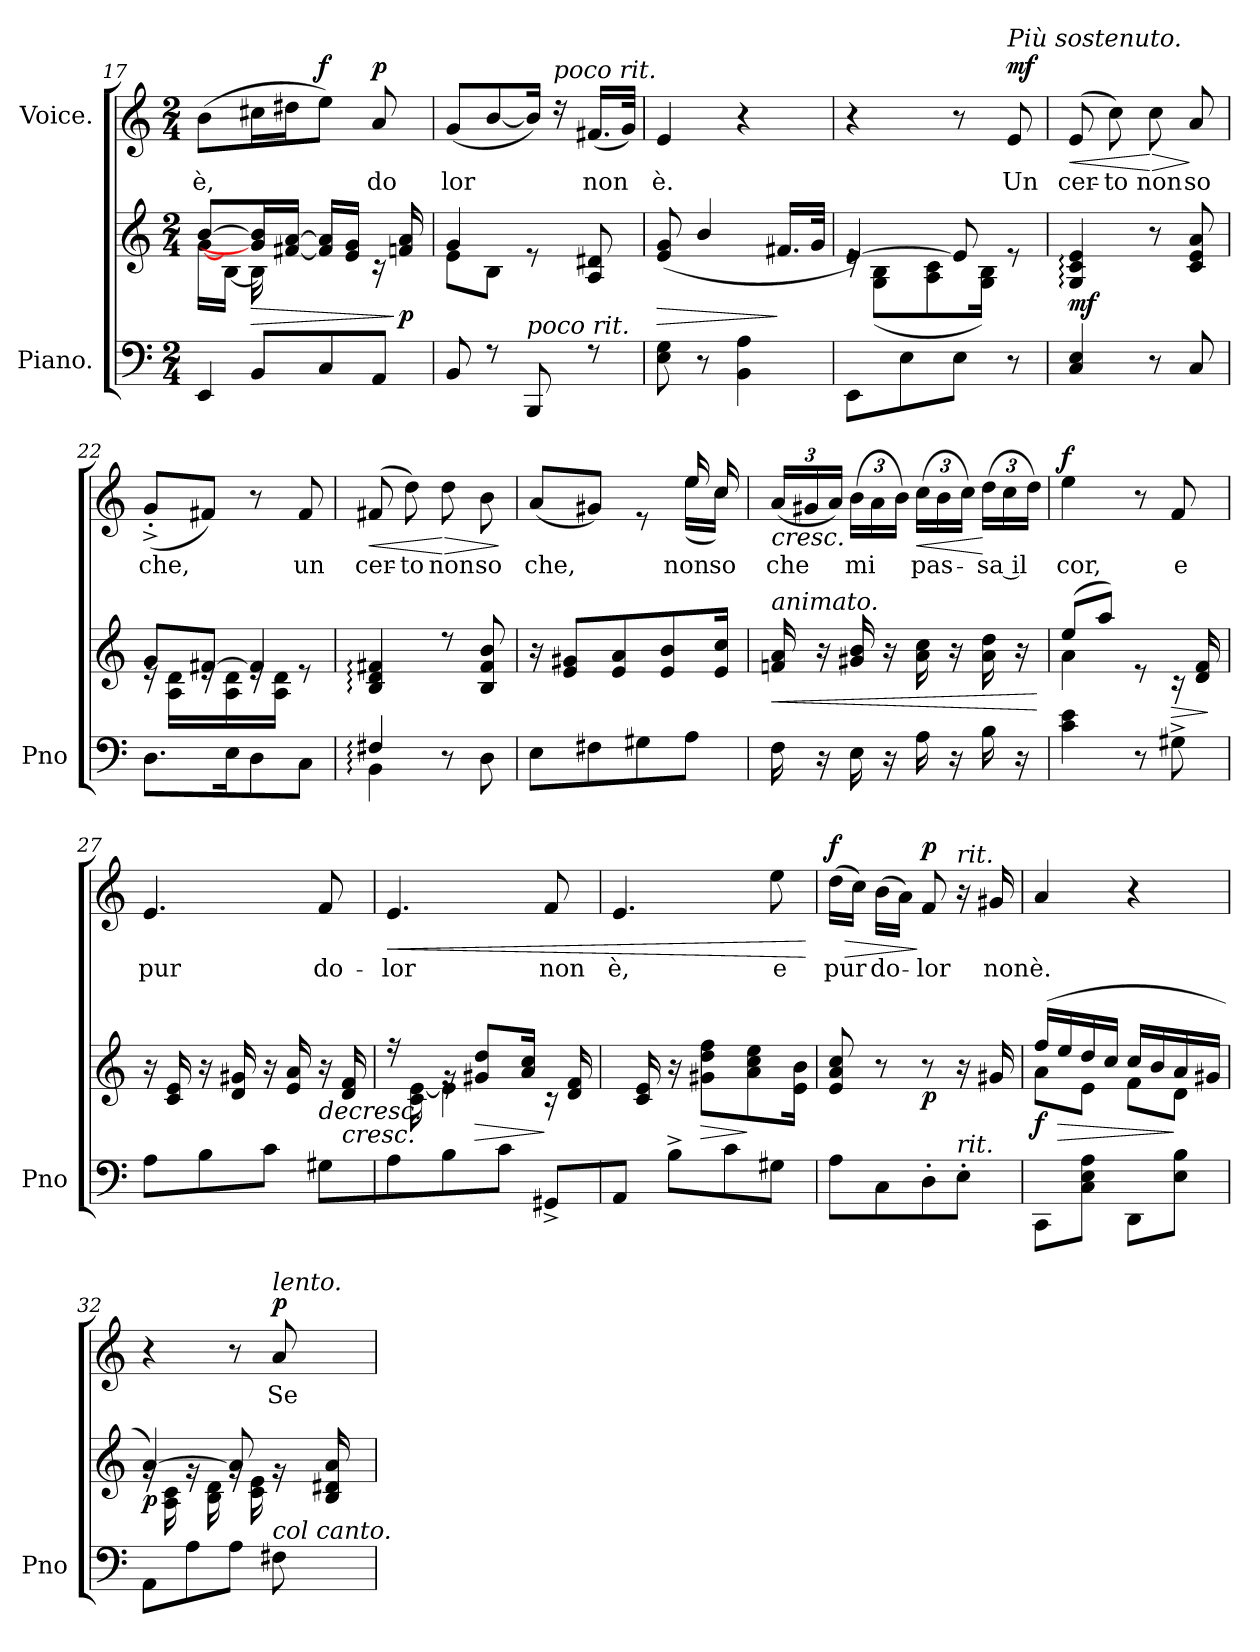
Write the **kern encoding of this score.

**kern	**kern	**dynam	**kern	**text	**dynam
*part2	*part2	*part2	*part1	*part1	*part1
*staff3	*staff2	*staff2/3	*staff1	*staff1	*staff1
*I"Piano.	*	*	*I"Voice.	*	*
*I'Pno	*	*	*	*	*
*clefF4	*clefG2	*	*clefG2	*	*
*k[]	*k[]	*	*k[]	*	*
*M2/4	*M2/4	*	*M2/4	*	*
=17	=17	=17	=17	=17	=17
*	*^	*	*	*	*
!	!	!	!	!	!LO:LY:b	!
8EE/J	[8b/L	[16g\LL	.	(8b\L	è,	.
.	.	[16B\JJ	.	.	.	.
!	!	!	!LO:HP:b	!	!	!
8BB/L	16g/] 16b/]L	16B\]	>	16cc#X\L	.	.
.	[16f#X/ [16a/JJ	4ryy	.	16dd#X\J	.	.
*	*	*	*	*MM60	*	*
!	!	!	!	!	!	!LO:DY:a
8C/	16f#/] 16a/]LL	.	.	8ee\J)	.	f
.	16e/ 16g/JJ	.	.	.	.	.
!	!	!	!	!	!LO:LY:b	!LO:DY:a
8AA/J	16rc	.	.	8a/	do	p
!	!	!	!LO:DY:n=1:b	!	!	!
.	16fn/ 16a/	16ryy	] p	.	.	.
=18	=18	=18	=18	=18	=18	=18
*	*	*	*	*MM55	*	*
!	!	!	!	!	!LO:LY:b	!
8BB/	4g/	8e\L	.	(8g/L	lor	.
8rF	.	8B\J	.	[8b/	.	.
!LO:TX:a:i:t=poco rit.	!	!	!	!	!	!
8BBB/	8re	4ryy	.	16b/Jk])	.	.
!	!	!	!	!LO:TX:a:i:t=poco rit.	!	!
.	.	.	.	16rdd	.	.
*	*	*	*	*MM50	*	*
!	!	!	!	!	!LO:LY:b	!
8rF	8A/ 8d#X/	.	.	(16.f#X/LL	non	.
.	.	.	.	32g/JJk)	.	.
*	*v	*v	*	*	*	*
!!LO:LB:g=z
=19	=19	=19	=19	=19	=19
!	!	!LO:HP:b	!	!LO:LY:b	!
8E\ 8G\	(>8e/ 8g/	>	4e/	è.	.
8r	4b/	.	.	.	.
4BB\ 4A\	.	.	4r	.	.
.	16.f#X/LL	]	.	.	.
.	32g/JJk	.	.	.	.
=20	=20	=20	=20	=20	=20
*	*^	*	*	*	*
8EE\L	[4e/)	16re	.	4r	.	.
.	.	(8G\ 8B\L	.	.	.	.
8E\	.	.	.	.	.	.
.	.	8A\ 8c\	.	.	.	.
8E\J	8e/]	.	.	8r	.	.
.	.	16G\ 16B\Jk)	.	.	.	.
*	*	*	*	*MM60	*	*
!	!	!	!	!LO:TX:a:i:t=Più  sostenuto.	!	!
!	!	!	!	!	!LO:LY:b	!LO:DY:a
8r	8re	8ryy	.	8e/	Un	mf
=21	=21	=21	=21	=21	=21	=21
!	!	!	!LO:DY:b	!	!LO:LY:b	!LO:HP:b
*	*v	*v	*	*	*	*
4C/ 4E/	4G/: 4c/: 4e/:	mf	(8e/	cer-	<
!	!	!	!	!LO:LY:b	!
.	.	.	8cc\)	-to	.
!	!	!	!	!LO:LY:b	!LO:HP:n=1:b
8r	8r	.	8cc\	non	[ >
!	!	!	!	!LO:LY:b	!
8C/	8c/ 8e/ 8a/	.	8a/	so	]
=22	=22	=22	=22	=22	=22
*	*^	*	*	*	*
!	!	!	!	!	!LO:LY:b	!
8.D\L	8g/L	16re	.	(8g^'/L	che,	.
.	.	16A\ 16d\LL	.	.	.	.
.	[8f#X/J	16re	.	8f#X/J)	.	.
16E\K	.	16A\ 16d\	.	.	.	.
*	*	*	*	*MM65	*	*
8D\	4f#/]	16re	.	8r	.	.
.	.	16A\ 16d\JJ	.	.	.	.
!	!	!	!	!	!LO:LY:b	!
8C\J	.	8re	.	8f#/	un	.
!!LO:LB:g=z
=23	=23	=23	=23	=23	=23	=23
*^	*	*	*	*	*	*
!	!	!	!	!	!	!LO:LY:b	!LO:HP:b
*	*	*v	*v	*	*	*	*
4F#X:/	4BB:\	4B/: 4d/: 4f#X/:	.	(>8f#X/	cer-	<
!	!	!	!	!	!LO:LY:b	!
.	.	.	.	8dd\)	-to	.
!	!	!	!	!	!LO:LY:b	!LO:HP:n=1:b
8r	4ryy	8rdd	.	8dd\	non	[ >
!	!	!	!	!	!LO:LY:b	!
8D\	.	8B/ 8f#/ 8b/	.	8b\	so	.
*v	*v	*	*	*	*	*
.	.	.	.	.	]
=24	=24	=24	=24	=24	=24
!	!	!	!	!LO:LY:b	!
*	*	*	*^	*	*
8E\L	16r	.	(8a/L	4.ryy	che,	.
.	8e/ 8g#X/L	.	.	.	.	.
8F#X\	.	.	8g#X/J)	.	.	.
.	8e/ 8a/	.	.	.	.	.
8G#X\	.	.	8re	.	.	.
.	8e/ 8b/	.	.	.	.	.
!	!	!	!	!	!LO:LY:b	!
8A\J	.	.	16ee/	(16ee\LL	non	.
!	!	!	!	!	!LO:LY:b	!
.	16e/ 16cc/Jk	.	16cc/	16cc\JJ)	so	.
=25	=25	=25	=25	=25	=25	=25
!	!	!LO:HP:b	!	!	!	!
*	*	*	*v	*v	*	*
*	*	*	*Xbrackettup	*	*
*	*	*	*^	*	*
!	!	!	!LO:TX:a:i:t=animato.	!	!	!
!	!LO:TX:a:i:t=animato.	!	!	!	!	!
!	!	!	!	!	!LO:LY:b	!LO:HP:b
*	*	*	*v	*v	*	*
16F\	16fn/ 16a/	<	(24a/LL	che	<
.	.	.	24g#X/	.	.
16r	16r	.	.	.	.
.	.	.	24a/JJ)	.	.
!	!	!	!	!LO:LY:b	!
16E\	16g#X/ 16b/	.	(24b\LL	mi	.
.	.	.	24a\	.	.
16r	16r	.	.	.	.
.	.	.	24b\JJ)	.	.
!	!	!	!	!LO:LY:b	!LO:HP:b
16A\	16a\ 16cc\	.	(24cc\LL	pas-	<
.	.	.	24b\	.	.
16r	16r	.	.	.	.
.	.	.	24cc\JJ)	.	.
!	!	!	!	!LO:LY:b	!
16B\	16a\ 16dd\	.	(24dd\LL	sa il	[
.	.	.	24cc\	.	.
16r	16r	.	.	.	.
.	.	.	24dd\JJ)	.	.
.	.	[	.	.	[
=26	=26	=26	=26	=26	=26
*	*	*	*MM72	*	*
*	*^	*	*	*	*
!	!	!	!	!	!LO:LY:b	!LO:DY:a
4c\ 4e\	(8ee/L	4a\	.	4ee\	cor,	f
.	8aa/J)	.	.	.	.	.
8r	8re	4ryy	.	8r	.	.
!	!	!	!LO:HP:b	!	!LO:LY:b	!
8G#X^\	16rc	.	>	8f/	e	.
.	16d/ 16f/	.	.	.	.	.
*	*v	*v	*	*	*	*
.	.	]	.	.	.
!!LO:LB:g=z
=27	=27	=27	=27	=27	=27
!	!	!	!	!LO:LY:b	!
8A\L	16r	.	4.e/	pur	.
.	16c/ 16e/	.	.	.	.
8B\	16r	.	.	.	.
.	16d/ 16g#X/	.	.	.	.
8c\J	16r	.	.	.	.
.	16e/ 16a/	.	.	.	.
!	!	!LO:HP:b	!	!LO:LY:b	!
8G#X\L	16r	>	8f/	do-	.
!	!	!LO:HP:b	!	!	!
.	16d/ 16f/	<	.	.	.
.	.	]	.	.	.
=28	=28	=28	=28	=28	=28
*	*^	*	*	*	*
!	!	!	!	!	!LO:LY:b	!LO:HP:b
8A\	8reyy	16rff	.	4.e/	-lor	<
.	.	16c\ [16e\	.	.	.	.
8B\	16rg	4e\]	.	.	.	.
!	!	!	!LO:HP:b	!	!	!
.	8g#X/ 8dd/L	.	>	.	.	.
8c\J	.	.	.	.	.	.
.	16a/ 16cc/Jk	.	.	.	.	.
!	!	!	!	!	!LO:LY:b	!
8GG#X^/L	16rc	8ryy	]	8f/	non	.
.	16d/ 16f/	.	.	.	.	.
*	*v	*v	*	*	*	*
=29	=29	=29	=29	=29	=29
!	!	!	!	!LO:LY:b	!
8AA/J	16ryy	.	4.e/	-è,	.
.	16c/ 16e/	.	.	.	.
8B^\L	16r	.	.	.	.
!	!	!LO:HP:b	!	!	!
.	8g#X\ 8dd\ 8ff\L	>	.	.	.
8c\	.	.	.	.	.
.	8a\ 8cc\ 8ee\	]	.	.	.
!	!	!	!	!LO:LY:b	!
8G#X\J	.	.	8ee\	e	.
.	16e\ 16b\Jk	.	.	.	.
.	.	[	.	.	[
=30	=30	=30	=30	=30	=30
*	*	*	*MM68	*	*
!	!	!	!	!LO:LY:b	!LO:HP:b
!	!	!	!	!	!LO:DY:n=1:a
8A\L	8e/ 8a/ 8cc/	.	(16dd\LL	pur	> f
.	.	.	16cc\JJ)	.	.
*	*	*	*MM66	*	*
!	!	!	!	!LO:LY:b	!
8C\	8r	.	(16b\LL	do-	.
.	.	.	16a\JJ)	.	.
*	*	*	*MM60	*	*
!	!	!LO:DY:b	!	!LO:LY:b	!LO:DY:n=2:a
8D'\	8r	p	8f/	-lor	] p
!	!	!	!LO:TX:a:i:t=rit.	!	!
!LO:TX:a:i:t=rit.	!	!	!	!	!
8E'\J	16r	.	16r	.	.
!	!	!	!	!LO:LY:b	!
.	16g#X/	.	16g#X/	non	.
!!LO:PB:g=z
=31	=31	=31	=31	=31	=31
*	*^	*	*	*	*
!	!	!	!LO:DY:b	!	!LO:LY:b	!
8CC\L	(16ff/LL	8a\L	f	4a/	è.	.
!	!	!	!LO:HP:b	!	!	!
.	16ee/	.	>	.	.	.
8C\ 8E\ 8A\J	16dd/	8e\J	.	.	.	.
.	16cc/JJ	.	.	.	.	.
8DD\L	16cc/LL	8f\L	.	4r	.	.
.	16b/	.	.	.	.	.
8E\ 8B\J	16a/	8d\J	]	.	.	.
.	16g#X/JJ	.	.	.	.	.
=32	=32	=32	=32	=32	=32	=32
!	!	!	!LO:DY:b	!	!	!
8AA\L	[4a/)	16rg	p	4r	.	.
.	.	16A\ 16c\	.	.	.	.
8A\	.	16rg	.	.	.	.
.	.	16B\ 16d\	.	.	.	.
8A\J	8a/]	16rg	.	8r	.	.
.	.	16c\ 16e\	.	.	.	.
!	!	!	!	!LO:TX:a:i:t=lento.	!	!
!LO:TX:a:i:t=col  canto.	!	!	!	!	!	!
!	!	!	!	!	!LO:LY:b	!LO:DY:a
8F#X\	8ryy	16rg	.	8a/	Se	p
.	.	16B/ 16d#X/ 16a/	.	.	.	.
*	*v	*v	*	*	*	*
=	=	=	=	=	=
*-	*-	*-	*-	*-	*-
